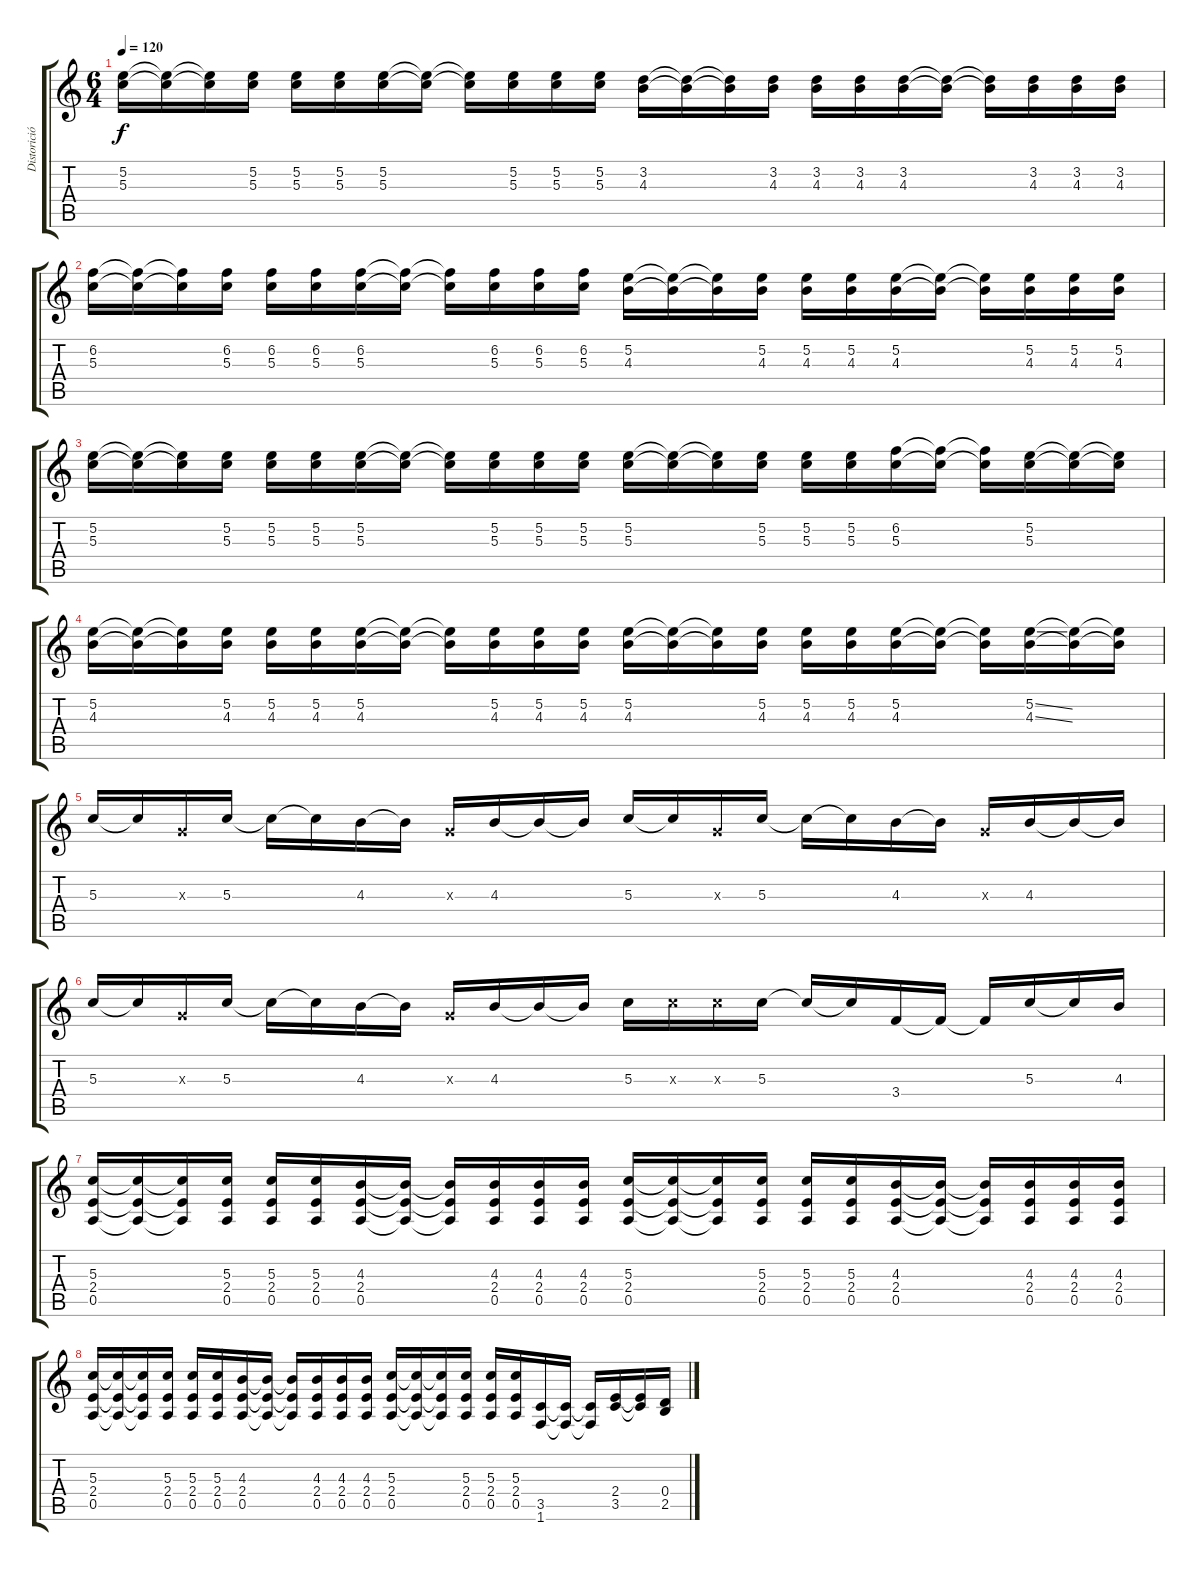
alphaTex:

\track ("Distorición (Melodía)" "Distorició") {instrument distortionguitar}
\staff {score tabs}
\tuning (E4 B3 G3 D3 A2 E2) {hide}
\ts (6 4)
\tempo 120
\clef g2
\ks c
(5.2 5.3).16{dy f} (5.2{t} 5.3{t}).16 (5.2{t} 5.3{t}).16 (5.2 5.3).16 (5.2 5.3).16 (5.2 5.3).16 (5.2 5.3).16 (5.2{t} 5.3{t}).16 (5.2{t} 5.3{t}).16 (5.2 5.3).16 (5.2 5.3).16 (5.2 5.3).16 (3.2 4.3).16 (3.2{t} 4.3{t}).16 (3.2{t} 4.3{t}).16 (3.2 4.3).16 (3.2 4.3).16 (3.2 4.3).16 (3.2 4.3).16 (3.2{t} 4.3{t}).16 (3.2{t} 4.3{t}).16 (3.2 4.3).16 (3.2 4.3).16 (3.2 4.3).16 |
(6.2 5.3).16 (6.2{t} 5.3{t}).16 (6.2{t} 5.3{t}).16 (6.2 5.3).16 (6.2 5.3).16 (6.2 5.3).16 (6.2 5.3).16 (6.2{t} 5.3{t}).16 (6.2{t} 5.3{t}).16 (6.2 5.3).16 (6.2 5.3).16 (6.2 5.3).16 (5.2 4.3).16 (5.2{t} 4.3{t}).16 (5.2{t} 4.3{t}).16 (5.2 4.3).16 (5.2 4.3).16 (5.2 4.3).16 (5.2 4.3).16 (5.2{t} 4.3{t}).16 (5.2{t} 4.3{t}).16 (5.2 4.3).16 (5.2 4.3).16 (5.2 4.3).16 |
(5.2 5.3).16 (5.2{t} 5.3{t}).16 (5.2{t} 5.3{t}).16 (5.2 5.3).16 (5.2 5.3).16 (5.2 5.3).16 (5.2 5.3).16 (5.2{t} 5.3{t}).16 (5.2{t} 5.3{t}).16 (5.2 5.3).16 (5.2 5.3).16 (5.2 5.3).16 (5.2 5.3).16 (5.2{t} 5.3{t}).16 (5.2{t} 5.3{t}).16 (5.2 5.3).16 (5.2 5.3).16 (5.2 5.3).16 (6.2 5.3).16 (6.2{t} 5.3{t}).16 (6.2{t} 5.3{t}).16 (5.2 5.3).16 (5.2{t} 5.3{t}).16 (5.2{t} 5.3{t}).16 |
(5.2 4.3).16 (5.2{t} 4.3{t}).16 (5.2{t} 4.3{t}).16 (5.2 4.3).16 (5.2 4.3).16 (5.2 4.3).16 (5.2 4.3).16 (5.2{t} 4.3{t}).16 (5.2{t} 4.3{t}).16 (5.2 4.3).16 (5.2 4.3).16 (5.2 4.3).16 (5.2 4.3).16 (5.2{t} 4.3{t}).16 (5.2{t} 4.3{t}).16 (5.2 4.3).16 (5.2 4.3).16 (5.2 4.3).16 (5.2 4.3).16 (5.2{t} 4.3{t}).16 (5.2{t} 4.3{t}).16 (5.2{ss} 4.3{ss}).16 (5.2{t} 4.3{t}).16 (5.2{t} 4.3{t}).16 |
5.3.16 5.3{t}.16 0.3{x}.16 5.3.16 5.3{t}.16 5.3{t}.16 4.3.16 4.3{t}.16 0.3{x}.16 4.3.16 4.3{t}.16 4.3{t}.16 5.3.16 5.3{t}.16 0.3{x}.16 5.3.16 5.3{t}.16 5.3{t}.16 4.3.16 4.3{t}.16 0.3{x}.16 4.3.16 4.3{t}.16 4.3{t}.16 |
5.3.16 5.3{t}.16 0.3{x}.16 5.3.16 5.3{t}.16 5.3{t}.16 4.3.16 4.3{t}.16 0.3{x}.16 4.3.16 4.3{t}.16 4.3{t}.16 5.3.16 5.3{x}.16 5.3{x}.16 5.3.16 5.3{t}.16 5.3{t}.16 3.4.16 3.4{t}.16 3.4{t}.16 5.3.16 5.3{t}.16 4.3.16 |
(5.3 2.4 0.5).16 (5.3{t} 2.4{t} 0.5{t}).16 (5.3{t} 2.4{t} 0.5{t}).16 (5.3 2.4 0.5).16 (5.3 2.4 0.5).16 (5.3 2.4 0.5).16 (4.3 2.4 0.5).16 (4.3{t} 2.4{t} 0.5{t}).16 (4.3{t} 2.4{t} 0.5{t}).16 (4.3 2.4 0.5).16 (4.3 2.4 0.5).16 (4.3 2.4 0.5).16 (5.3 2.4 0.5).16 (5.3{t} 2.4{t} 0.5{t}).16 (5.3{t} 2.4{t} 0.5{t}).16 (5.3 2.4 0.5).16 (5.3 2.4 0.5).16 (5.3 2.4 0.5).16 (4.3 2.4 0.5).16 (4.3{t} 2.4{t} 0.5{t}).16 (4.3{t} 2.4{t} 0.5{t}).16 (4.3 2.4 0.5).16 (4.3 2.4 0.5).16 (4.3 2.4 0.5).16 |
(5.3 2.4 0.5).16 (5.3{t} 2.4{t} 0.5{t}).16 (5.3{t} 2.4{t} 0.5{t}).16 (5.3 2.4 0.5).16 (5.3 2.4 0.5).16 (5.3 2.4 0.5).16 (4.3 2.4 0.5).16 (4.3{t} 2.4{t} 0.5{t}).16 (4.3{t} 2.4{t} 0.5{t}).16 (4.3 2.4 0.5).16 (4.3 2.4 0.5).16 (4.3 2.4 0.5).16 (5.3 2.4 0.5).16 (5.3{t} 2.4{t} 0.5{t}).16 (5.3{t} 2.4{t} 0.5{t}).16 (5.3 2.4 0.5).16 (5.3 2.4 0.5).16 (5.3 2.4 0.5).16 (3.5 1.6).16 (3.5{t} 1.6{t}).16 (3.5{t} 1.6{t}).16 (2.4 3.5).16 (2.4{t} 3.5{t}).16 (0.4 2.5).16
